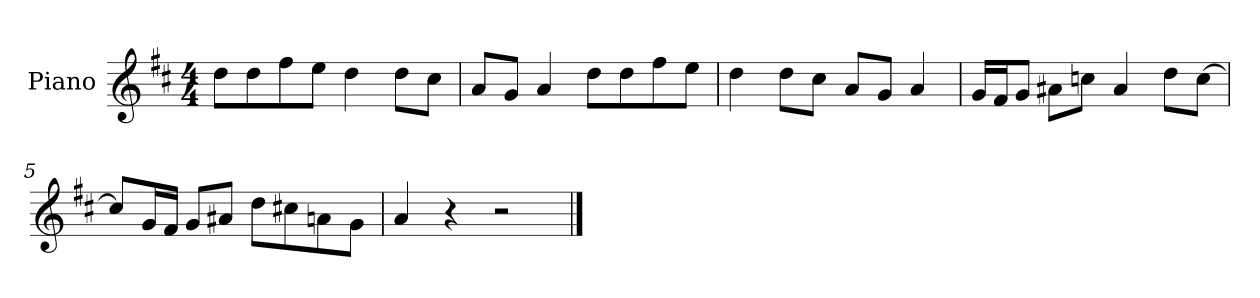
**kern
*part1
*staff1
*I"Piano
*I'P-no
*clefG2
*k[f#c#]
*M4/4
*MM90
=1
8dd\L
8dd\
8ff#\
8ee\J
4dd\
8dd\L
8cc#\J
=2
8a/L
8g/J
4a/
8dd\L
8dd\
8ff#\
8ee\J
=3
4dd\
8dd\L
8cc#\J
8a/L
8g/J
4a/
=4
16g/LL
16f#/J
8g/J
8a#X\L
8ccn\J
4a#/
8dd\L
[8cc\J
!!LO:LB:g=z
=5
8cc/L]
16g/L
16f#/JJ
8g/L
8a#X/J
8dd\L
8cc#X\
8an\
8g\J
=6
4a/
4r
2r
==
*-
